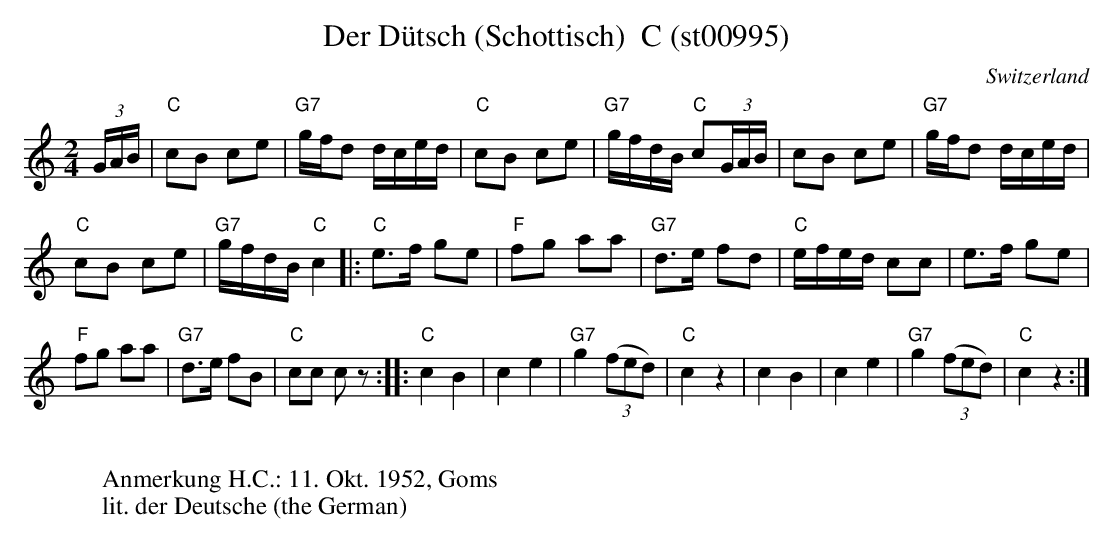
X:1
T: Der Dütsch (Schottisch)  C (st00995)
O:Switzerland
M:2/4
L:1/16
K:C major
(3GAB | "C"c2B2  c2e2 | "G7"gfd2 dced | "C"c2B2 c2e2 | "G7"gfdB "C"c2(3GAB | c2B2  c2e2 | "G7"gfd2 dced |
"C"c2B2 c2e2 | "G7"gfdB "C"c4 |: "C"e3f g2e2 | "F"f2g2 a2a2 | "G7"d3e f2d2 | "C"efed c2c2 | e3f g2e2 |
"F"f2g2 a2a2 | "G7"d3e f2B2 | "C"c2c2 c2z2 ::"C"c4B4 | c4e4 | "G7"g4 ((3f2e2d2) | "C"c4z4 |  c4B4 | c4e4 |  "G7"g4 ((3f2e2d2) | "C"c4z4 :|
W:
W:Anmerkung H.C.: 11. Okt. 1952, Goms
W:lit. der Deutsche (the German)
